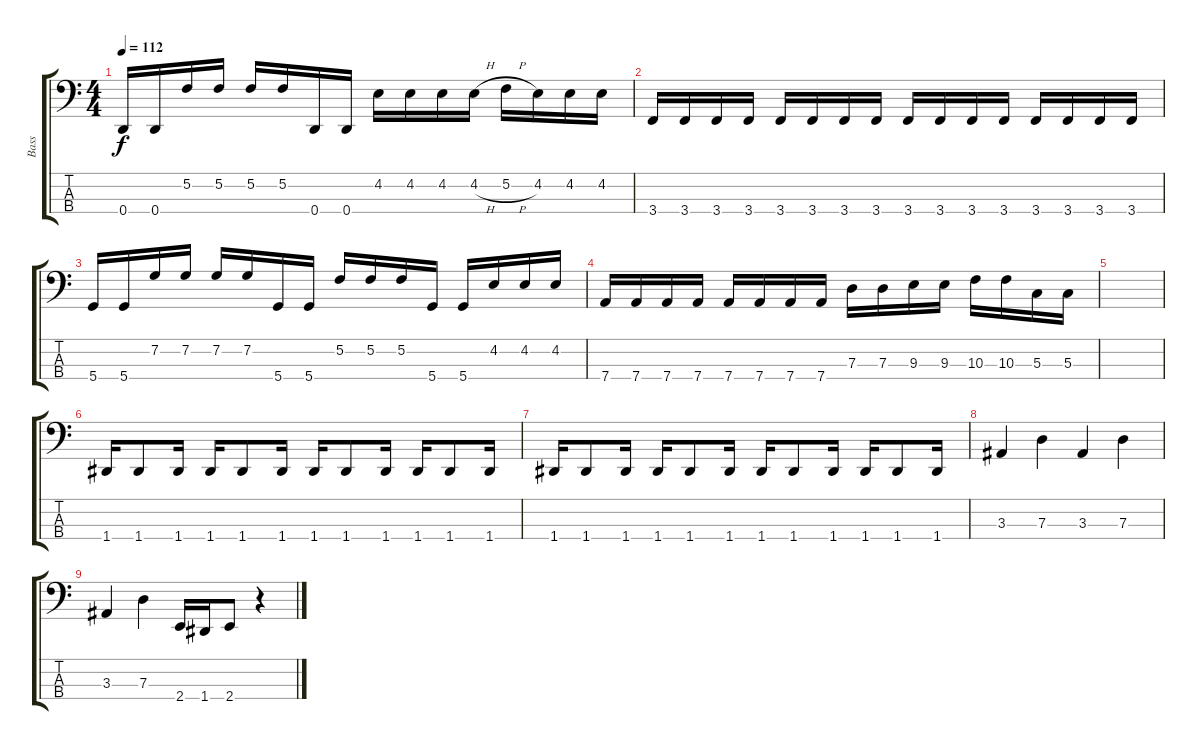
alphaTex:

\track ("Bass" "Bass") {instrument electricbassfinger}
\staff {score tabs}
\tuning (F2 C2 G1 D1) {hide}
\ts (4 4)
\tempo 112
\clef f4
\ks c
0.4.16{dy f} 0.4.16 5.2.16 5.2.16 5.2.16 5.2.16 0.4.16 0.4.16 4.2.16 4.2.16 4.2.16 4.2{h}.16 5.2{h}.16 4.2.16 4.2.16 4.2.16 |
3.4.16 3.4.16 3.4.16 3.4.16 3.4.16 3.4.16 3.4.16 3.4.16 3.4.16 3.4.16 3.4.16 3.4.16 3.4.16 3.4.16 3.4.16 3.4.16 |
5.4.16 5.4.16 7.2.16 7.2.16 7.2.16 7.2.16 5.4.16 5.4.16 5.2.16 5.2.16 5.2.16 5.4.16 5.4.16 4.2.16 4.2.16 4.2.16 |
7.4.16 7.4.16 7.4.16 7.4.16 7.4.16 7.4.16 7.4.16 7.4.16 7.3.16 7.3.16 9.3.16 9.3.16 10.3.16 10.3.16 5.3.16 5.3.16 |
|
1.4.16 1.4.8 1.4.16 1.4.16 1.4.8 1.4.16 1.4.16 1.4.8 1.4.16 1.4.16 1.4.8 1.4.16 |
1.4.16 1.4.8 1.4.16 1.4.16 1.4.8 1.4.16 1.4.16 1.4.8 1.4.16 1.4.16 1.4.8 1.4.16 |
3.3.4 7.3.4 3.3.4 7.3.4 |
3.3.4 7.3.4 2.4.16 1.4.16 2.4.8 r.4
